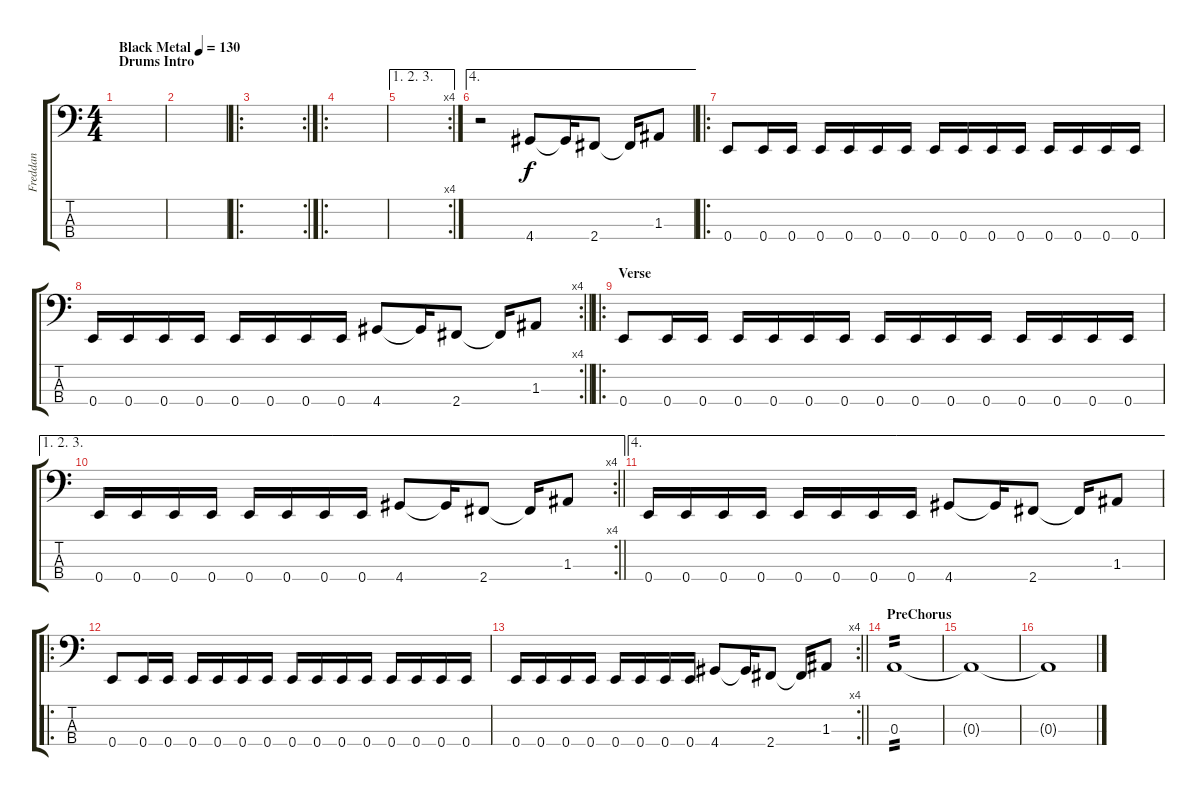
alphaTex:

\track ("Freddan" "Freddan") {instrument electricbasspick}
\staff {score tabs}
\tuning (G2 D2 A1 E1) {hide}
\ts (4 4)
\section ("" "Drums Intro")
\tempo (130 "Black Metal")
\clef f4
\ks c
|
|
\ro
\rc 2
|
\ro
|
\ae (1 2 3)
\rc 4
|
\ae 4
r.2 4.4.8 4.4{t}.16 2.4.8 2.4{t}.16 1.3.8 |
\ro
0.4.8 0.4.16 0.4.16 0.4.16 0.4.16 0.4.16 0.4.16 0.4.16 0.4.16 0.4.16 0.4.16 0.4.16 0.4.16 0.4.16 0.4.16 |
\rc 4
\barLineRight lightlight
0.4.16 0.4.16 0.4.16 0.4.16 0.4.16 0.4.16 0.4.16 0.4.16 4.4.8 4.4{t}.16 2.4.8 2.4{t}.16 1.3.8 |
\ro
\section ("" "Verse")
0.4.8 0.4.16 0.4.16 0.4.16 0.4.16 0.4.16 0.4.16 0.4.16 0.4.16 0.4.16 0.4.16 0.4.16 0.4.16 0.4.16 0.4.16 |
\ae (1 2 3)
\rc 4
\barLineRight lightlight
0.4.16 0.4.16 0.4.16 0.4.16 0.4.16 0.4.16 0.4.16 0.4.16 4.4.8 4.4{t}.16 2.4.8 2.4{t}.16 1.3.8 |
\ae 4
0.4.16 0.4.16 0.4.16 0.4.16 0.4.16 0.4.16 0.4.16 0.4.16 4.4.8 4.4{t}.16 2.4.8 2.4{t}.16 1.3.8 |
\ro
0.4.8 0.4.16 0.4.16 0.4.16 0.4.16 0.4.16 0.4.16 0.4.16 0.4.16 0.4.16 0.4.16 0.4.16 0.4.16 0.4.16 0.4.16 |
\rc 4
\barLineRight lightlight
0.4.16 0.4.16 0.4.16 0.4.16 0.4.16 0.4.16 0.4.16 0.4.16 4.4.8 4.4{t}.16 2.4.8 2.4{t}.16 1.3.8 |
\section ("" "PreChorus")
0.3.1{tp 2} |
0.3{t}.1 |
0.3{t}.1
